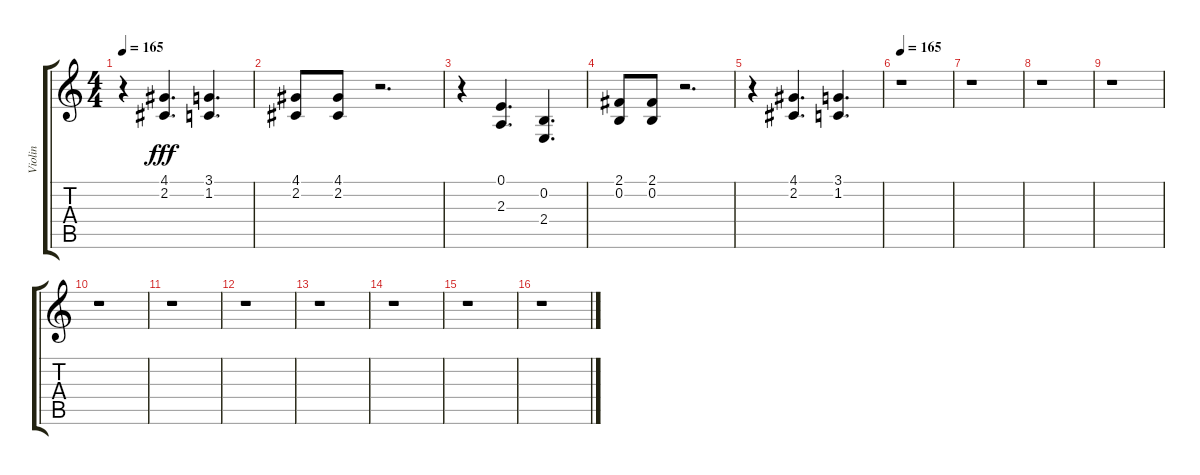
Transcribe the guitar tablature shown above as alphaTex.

\track ("Violin" "Violin") {instrument stringensemble1}
\staff {score tabs}
\tuning (E4 B3 G3 D3 A2 E2) {hide}
\ts (4 4)
\tempo 165
\clef g2
\ks c
r.4{dy fff} (4.1 2.2).4{d} (3.1 1.2).4{d} |
(4.1 2.2).8 (4.1 2.2).8 r.2{d} |
r.4 (0.1 2.3).4{d} (0.2 2.4).4{d} |
(2.1 0.2).8 (2.1 0.2).8 r.2{d} |
r.4 (4.1 2.2).4{d} (3.1 1.2).4{d} |
\tempo 165
r.1 |
r.1 |
r.1 |
r.1 |
r.1 |
r.1 |
r.1 |
r.1 |
r.1 |
r.1 |
r.1
